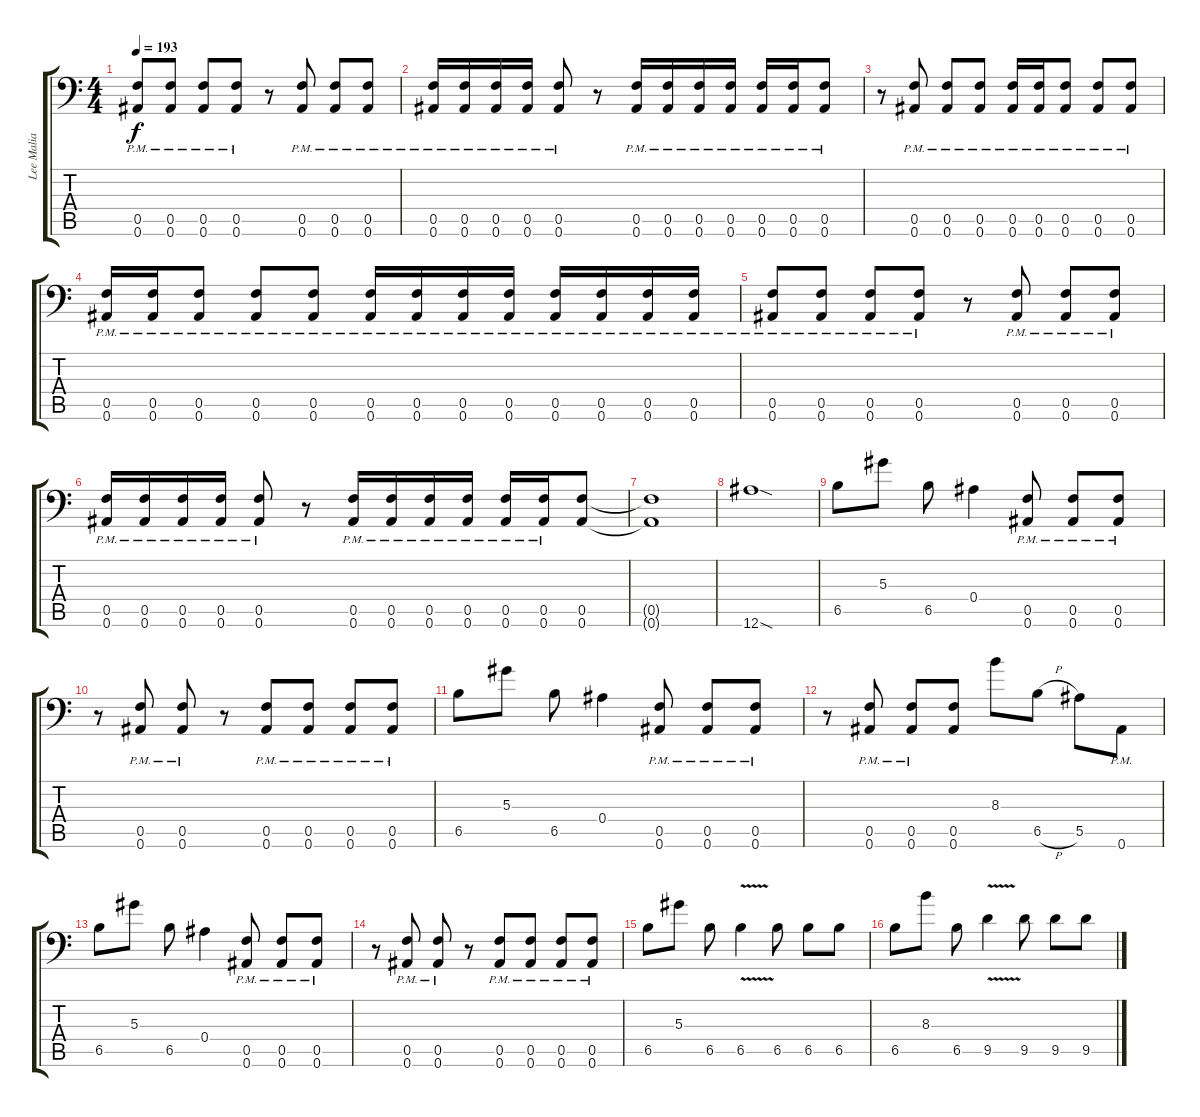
\track ("Lee Malia" "Lee Malia") {instrument distortionguitar}
\staff {score tabs}
\tuning (C4 G3 Eb3 Bb2 F2 Bb1) {hide}
\ts (4 4)
\tempo 193
\clef f4
\ks c
(0.5{pm} 0.6{pm}).8{dy f} (0.5{pm} 0.6{pm}).8 (0.5{pm} 0.6{pm}).8 (0.5{pm} 0.6{pm}).8 r.8 (0.5{pm} 0.6{pm}).8 (0.5{pm} 0.6{pm}).8 (0.5{pm} 0.6{pm}).8 |
(0.5{pm} 0.6{pm}).16 (0.5{pm} 0.6{pm}).16 (0.5{pm} 0.6{pm}).16 (0.5{pm} 0.6{pm}).16 (0.5{pm} 0.6{pm}).8 r.8 (0.5{pm} 0.6{pm}).16 (0.5{pm} 0.6{pm}).16 (0.5{pm} 0.6{pm}).16 (0.5{pm} 0.6{pm}).16 (0.5{pm} 0.6{pm}).16 (0.5{pm} 0.6{pm}).16 (0.5{pm} 0.6{pm}).8 |
r.8 (0.5{pm} 0.6{pm}).8 (0.5{pm} 0.6{pm}).8 (0.5{pm} 0.6{pm}).8 (0.5{pm} 0.6{pm}).16 (0.5{pm} 0.6{pm}).16 (0.5{pm} 0.6{pm}).8 (0.5{pm} 0.6{pm}).8 (0.5{pm} 0.6{pm}).8 |
(0.5{pm} 0.6{pm}).16 (0.5{pm} 0.6{pm}).16 (0.5{pm} 0.6{pm}).8 (0.5{pm} 0.6{pm}).8 (0.5{pm} 0.6{pm}).8 (0.5{pm} 0.6{pm}).16 (0.5{pm} 0.6{pm}).16 (0.5{pm} 0.6{pm}).16 (0.5{pm} 0.6{pm}).16 (0.5{pm} 0.6{pm}).16 (0.5{pm} 0.6{pm}).16 (0.5{pm} 0.6{pm}).16 (0.5{pm} 0.6{pm}).16 |
(0.5{pm} 0.6{pm}).8 (0.5{pm} 0.6{pm}).8 (0.5{pm} 0.6{pm}).8 (0.5{pm} 0.6{pm}).8 r.8 (0.5{pm} 0.6{pm}).8 (0.5{pm} 0.6{pm}).8 (0.5{pm} 0.6{pm}).8 |
(0.5{pm} 0.6{pm}).16 (0.5{pm} 0.6{pm}).16 (0.5{pm} 0.6{pm}).16 (0.5{pm} 0.6{pm}).16 (0.5{pm} 0.6{pm}).8 r.8 (0.5{pm} 0.6{pm}).16 (0.5{pm} 0.6{pm}).16 (0.5{pm} 0.6{pm}).16 (0.5{pm} 0.6{pm}).16 (0.5{pm} 0.6{pm}).16 (0.5{pm} 0.6{pm}).16 (0.5 0.6).8 |
(0.5{t} 0.6{t}).1 |
12.6{sod}.1 |
6.5.8 5.3.8 6.5.8 0.4.4 (0.5{pm} 0.6{pm}).8 (0.5{pm} 0.6{pm}).8 (0.5{pm} 0.6{pm}).8 |
r.8 (0.5{pm} 0.6{pm}).8 (0.5{pm} 0.6{pm}).8 r.8 (0.5{pm} 0.6{pm}).8 (0.5{pm} 0.6{pm}).8 (0.5{pm} 0.6{pm}).8 (0.5{pm} 0.6{pm}).8 |
6.5.8 5.3.8 6.5.8 0.4.4 (0.5{pm} 0.6{pm}).8 (0.5{pm} 0.6{pm}).8 (0.5{pm} 0.6{pm}).8 |
r.8 (0.5{pm} 0.6{pm}).8 (0.5{pm} 0.6{pm}).8 (0.5 0.6).8 8.3.8 6.5{h}.8 5.5.8 0.6{pm}.8 |
6.5.8 5.3.8 6.5.8 0.4.4 (0.5{pm} 0.6{pm}).8 (0.5{pm} 0.6{pm}).8 (0.5{pm} 0.6{pm}).8 |
r.8 (0.5{pm} 0.6{pm}).8 (0.5{pm} 0.6{pm}).8 r.8 (0.5{pm} 0.6{pm}).8 (0.5{pm} 0.6{pm}).8 (0.5{pm} 0.6{pm}).8 (0.5{pm} 0.6{pm}).8 |
6.5.8 5.3.8 6.5.8 6.5{v}.4 6.5.8 6.5.8 6.5.8 |
6.5.8 8.3.8 6.5.8 9.5{v}.4 9.5.8 9.5.8 9.5.8
